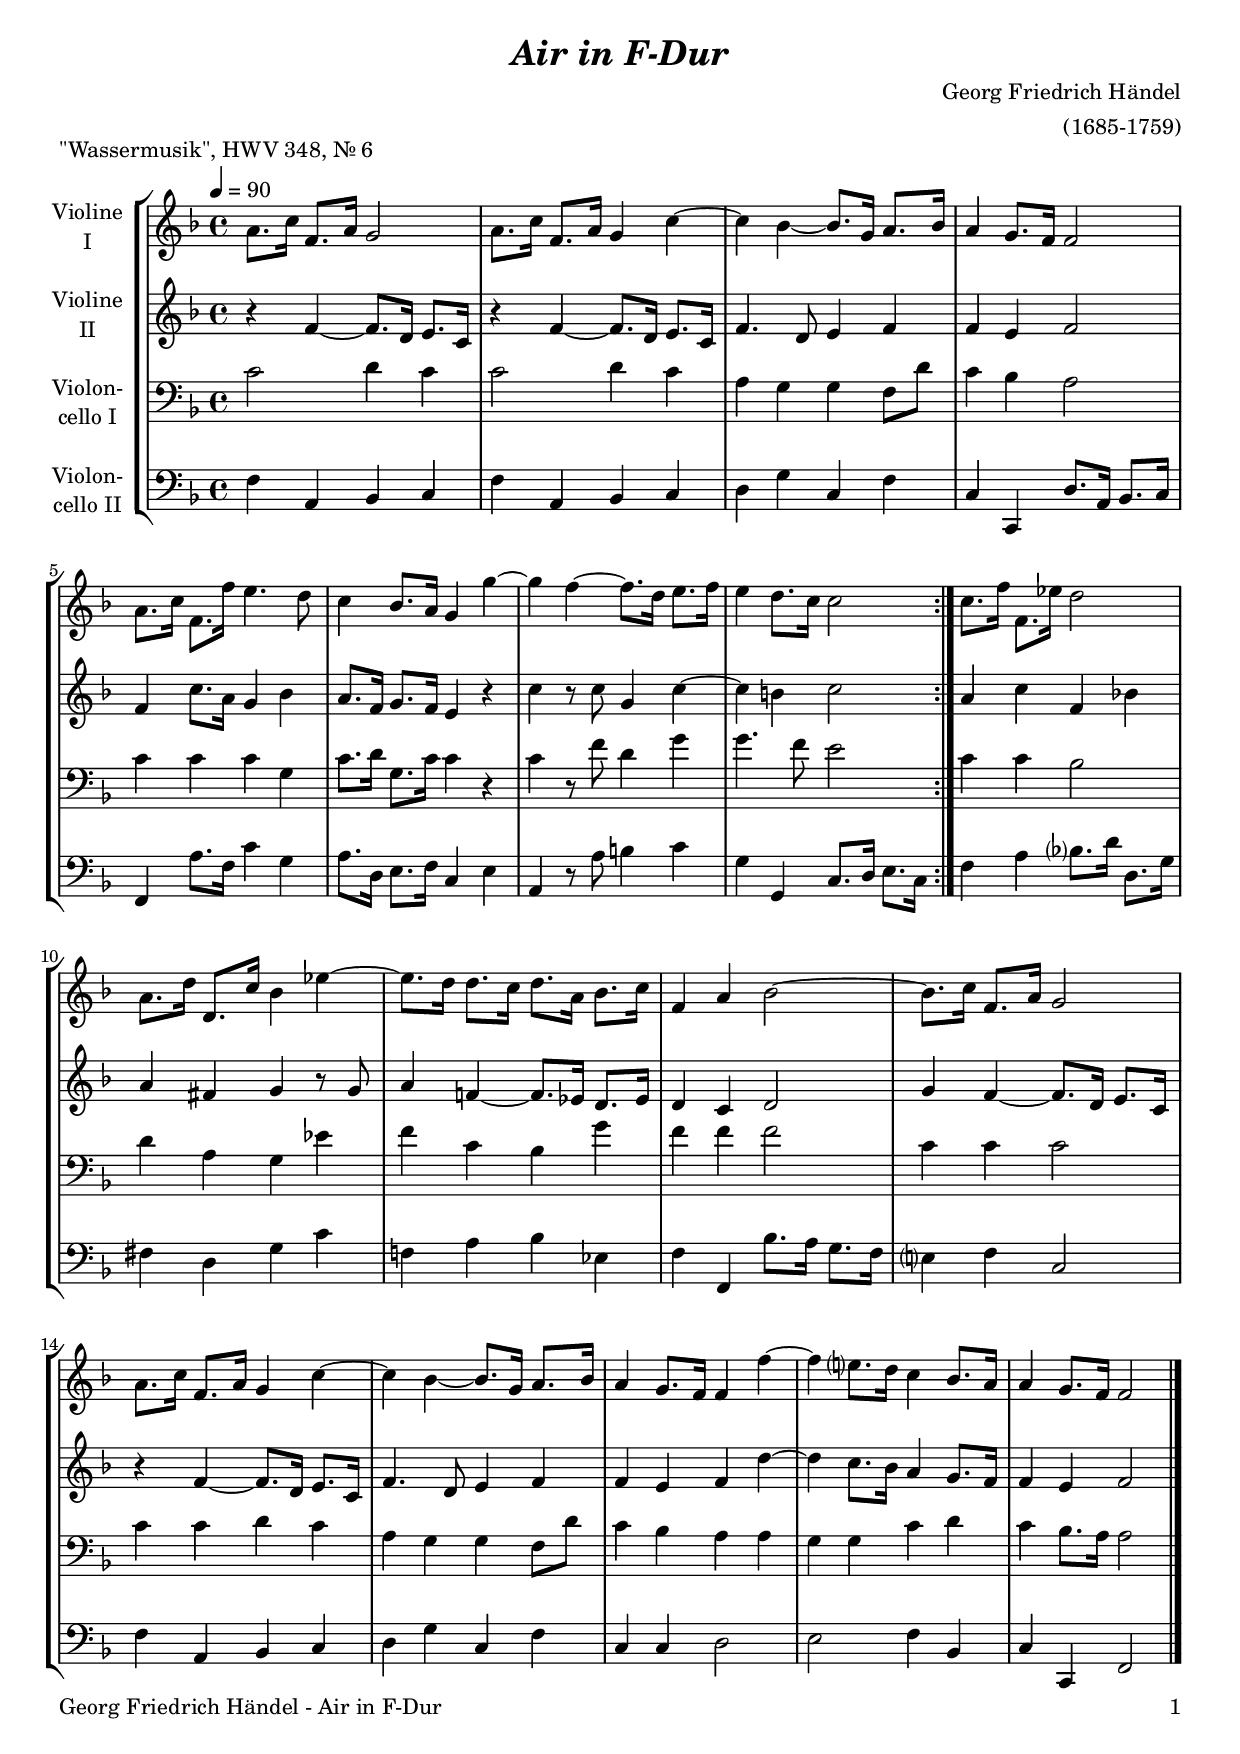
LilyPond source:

\version "2.24.1"
\include "deutsch.ly"

#(set-global-staff-size 19)

\header {
  title     = \markup \bold \italic "Air in F-Dur"
  composer  = "Georg Friedrich Händel"
  arranger  = "(1685-1759)"
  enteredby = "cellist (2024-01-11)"
  piece     = "\"Wassermusik\", HWV 348, Nr. 6"
}

voiceconsts = {
  \key f \major
  \time 4/4
  \clef "treble"
%  \numericTimeSignature
  \compressEmptyMeasures
  % Set default beaming for all staves
%  \set Timing.beamExceptions = #'()
%  \set Timing.baseMoment     = #(ly:make-moment 1 4)
%  \set Timing.beatStructure  = #'(1 1 1)
  \tempo 4=90
}

mist = "string ensemble 1"
mivl = "violin"
miba = "cello"
mipz = "pizzicato strings"

dsaf = \mark \markup \box \italic "Dal Segno al Fine"
fine = \mark \markup \box \italic "Fine"

va = \relative c'' {
  \voiceconsts

  \repeat volta 2 {
    a8. c16 f,8. a16 g2
    a8. c16 f,8. a16 g4 c~
    c b~ b8. g16 a8. b16
    a4 g8. f16 f2

    a8. c16 f,8. f'16 e4. d8
    c4 b8. a16 g4 g'~
    g f~ f8. d16 e8. f16
    e4 d8. c16 c2
  }

  c8. f16 f,8. es'16 d2
  a8. d16 d,8. c'16 b4 es~
  es8. d16 d8. c16 d8. a16 b8. c16
  f,4 a b2~

  b8. c16 f,8. a16 g2
  a8. c16 f,8. a16 g4 c~
  c b~ b8. g16 a8. b16
  a4 g8. f16 f4 f'~
  f e?8. d16 c4 b8. a16

  a4 g8. f16 f2 \bar "|."
}

vb = \relative c' {
  \voiceconsts

  \repeat volta 2 {
    r4 f~ f8. d16 e8. c16
    r4 f~ f8. d16 e8. c16
    f4. d8 e4 f
    f e f2

    f4 c'8. a16 g4 b
    a8. f16 g8. f16 e4 r
    c' r8 c g4 c~
    c h c2
  }

  a4 c f, b!
  a fis g r8 g
  a4 f!~ f8. es16 d8. es16
  d4 c d2

  g4 f~ f8. d16 e8. c16
  r4 f~ f8. d16 e8. c16
  f4. d8 e4 f
  f e f d'~
  d c8. b16 a4 g8. f16

  f4 e f2 \bar "|."
}

vc = \relative c' {
  \voiceconsts
  \clef "bass"
  
  \repeat volta 2 {
    c2 d4 c
    c2 d4 c
    a g g f8 d'
    c4 b a2

    c4 c c g
    c8. d16 g,8. c16 c4 r
    c r8 f d4 g
    g4. f8 e2
  }

  c4 c b2
  d4 a g es'
  f c b g'
  f f f2

  c4 c c2
  c4 c d c
  a g g f8 d'
  c4 b a a
  g g c d

  c b8. a16 a2 \bar "|."
}

vd = \relative c {
  \voiceconsts
  \clef "bass"
  
  \repeat volta 2 {
    f4 a, b c
    f a, b c
    d g c, f
    c c, d'8. a16 b8. c16

    f,4 a'8. f16 c'4 g
    a8. d,16 e8. f16 c4 e
    a, r8 a' h4 c
    g g, c8. d16 e8. c16
  }

  f4 a b?8. d16 d,8. g16
  fis4 d g c
  f,! a b es,
  f f, b'8. a16 g8. f16

  e?4 f c2
  f4 a, b c
  d g c, f
  c c d2
  e f4 b,

  c c, f2 \bar "|."
}


music = \new StaffGroup <<
      \new Staff {
	\set Staff.midiInstrument = \mivl
	\set Staff.instrumentName = \markup \center-column { "Violine" "I" }
	\transpose f f { \va }
      }

      \new Staff {
	\set Staff.midiInstrument = \mivl
	\set Staff.instrumentName = \markup \center-column { "Violine" "II" }
	\transpose f f { \vb }
      }

      \new Staff {
	\set Staff.midiInstrument = \miba
	\set Staff.instrumentName = \markup \center-column { "Violon-" "cello I" }
	\transpose f f { \vc }
      }

      \new Staff {
	\set Staff.midiInstrument = \miba
	\set Staff.instrumentName = \markup \center-column { "Violon-" "cello II" }
	\transpose f f { \vd }
      }
>>

\book {
  \paper {
    print-page-number = ##t
    print-first-page-number = ##t
    ragged-last-bottom = ##f
    oddHeaderMarkup = \markup \null
    evenHeaderMarkup = \markup \null
    oddFooterMarkup = \markup {
      \fill-line {
        \if \should-print-page-number
        "Georg Friedrich Händel - Air in F-Dur" \fromproperty #'page:page-number-string
      }
    }
    evenFooterMarkup = \oddFooterMarkup
  } \score {
    \music
    \layout {}
  }

  \score {
    \unfoldRepeats \music

    \midi {
      \context {
        \Score
      }
    }
  }
}